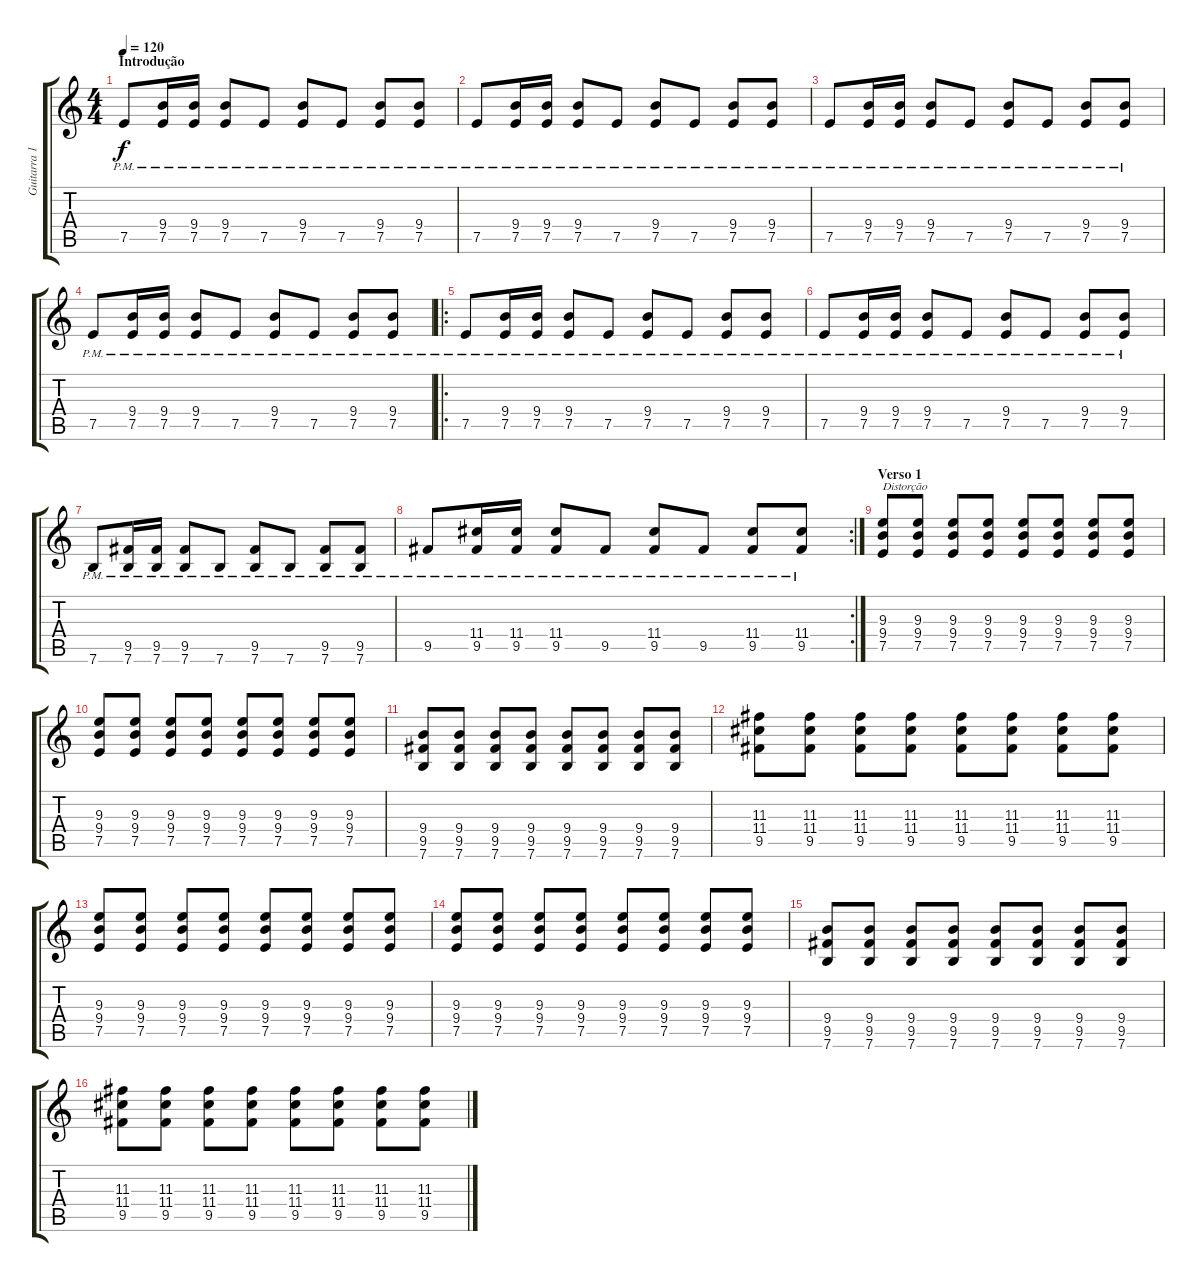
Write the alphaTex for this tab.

\track ("Guitarra 1" "Guitarra 1") {instrument electricguitarmuted}
\staff {score tabs}
\tuning (E4 B3 G3 D3 A2 E2) {hide}
\ts (4 4)
\section ("" "Introdução")
\tempo 120
\clef g2
\ks c
7.5{pm}.8{dy f instrument electricguitarmuted} (9.4{pm} 7.5{pm}).16 (9.4{pm} 7.5{pm}).16 (9.4{pm} 7.5{pm}).8 7.5{pm}.8 (9.4{pm} 7.5{pm}).8 7.5{pm}.8 (9.4{pm} 7.5{pm}).8 (9.4{pm} 7.5{pm}).8 |
7.5{pm}.8 (9.4{pm} 7.5{pm}).16 (9.4{pm} 7.5{pm}).16 (9.4{pm} 7.5{pm}).8 7.5{pm}.8 (9.4{pm} 7.5{pm}).8 7.5{pm}.8 (9.4{pm} 7.5{pm}).8 (9.4{pm} 7.5{pm}).8 |
7.5{pm}.8 (9.4{pm} 7.5{pm}).16 (9.4{pm} 7.5{pm}).16 (9.4{pm} 7.5{pm}).8 7.5{pm}.8 (9.4{pm} 7.5{pm}).8 7.5{pm}.8 (9.4{pm} 7.5{pm}).8 (9.4{pm} 7.5{pm}).8 |
7.5{pm}.8 (9.4{pm} 7.5{pm}).16 (9.4{pm} 7.5{pm}).16 (9.4{pm} 7.5{pm}).8 7.5{pm}.8 (9.4{pm} 7.5{pm}).8 7.5{pm}.8 (9.4{pm} 7.5{pm}).8 (9.4{pm} 7.5{pm}).8 |
\ro
7.5{pm}.8 (9.4{pm} 7.5{pm}).16 (9.4{pm} 7.5{pm}).16 (9.4{pm} 7.5{pm}).8 7.5{pm}.8 (9.4{pm} 7.5{pm}).8 7.5{pm}.8 (9.4{pm} 7.5{pm}).8 (9.4{pm} 7.5{pm}).8 |
7.5{pm}.8 (9.4{pm} 7.5{pm}).16 (9.4{pm} 7.5{pm}).16 (9.4{pm} 7.5{pm}).8 7.5{pm}.8 (9.4{pm} 7.5{pm}).8 7.5{pm}.8 (9.4{pm} 7.5{pm}).8 (9.4{pm} 7.5{pm}).8 |
7.6{pm}.8 (9.5{pm} 7.6{pm}).16 (9.5{pm} 7.6{pm}).16 (9.5{pm} 7.6{pm}).8 7.6{pm}.8 (9.5{pm} 7.6{pm}).8 7.6{pm}.8 (9.5{pm} 7.6{pm}).8 (9.5{pm} 7.6{pm}).8 |
\rc 2
9.5{pm}.8 (11.4{pm} 9.5{pm}).16 (11.4{pm} 9.5{pm}).16 (11.4{pm} 9.5{pm}).8 9.5{pm}.8 (11.4{pm} 9.5{pm}).8 9.5{pm}.8 (11.4{pm} 9.5{pm}).8 (11.4{pm} 9.5{pm}).8 |
\section ("" "Verso 1")
(9.3 9.4 7.5).8{txt "Distorção" instrument distortionguitar} (9.3 9.4 7.5).8 (9.3 9.4 7.5).8 (9.3 9.4 7.5).8 (9.3 9.4 7.5).8 (9.3 9.4 7.5).8 (9.3 9.4 7.5).8 (9.3 9.4 7.5).8 |
(9.3 9.4 7.5).8 (9.3 9.4 7.5).8 (9.3 9.4 7.5).8 (9.3 9.4 7.5).8 (9.3 9.4 7.5).8 (9.3 9.4 7.5).8 (9.3 9.4 7.5).8 (9.3 9.4 7.5).8 |
(9.4 9.5 7.6).8 (9.4 9.5 7.6).8 (9.4 9.5 7.6).8 (9.4 9.5 7.6).8 (9.4 9.5 7.6).8 (9.4 9.5 7.6).8 (9.4 9.5 7.6).8 (9.4 9.5 7.6).8 |
(11.3 11.4 9.5).8 (11.3 11.4 9.5).8 (11.3 11.4 9.5).8 (11.3 11.4 9.5).8 (11.3 11.4 9.5).8 (11.3 11.4 9.5).8 (11.3 11.4 9.5).8 (11.3 11.4 9.5).8 |
(9.3 9.4 7.5).8 (9.3 9.4 7.5).8 (9.3 9.4 7.5).8 (9.3 9.4 7.5).8 (9.3 9.4 7.5).8 (9.3 9.4 7.5).8 (9.3 9.4 7.5).8 (9.3 9.4 7.5).8 |
(9.3 9.4 7.5).8 (9.3 9.4 7.5).8 (9.3 9.4 7.5).8 (9.3 9.4 7.5).8 (9.3 9.4 7.5).8 (9.3 9.4 7.5).8 (9.3 9.4 7.5).8 (9.3 9.4 7.5).8 |
(9.4 9.5 7.6).8 (9.4 9.5 7.6).8 (9.4 9.5 7.6).8 (9.4 9.5 7.6).8 (9.4 9.5 7.6).8 (9.4 9.5 7.6).8 (9.4 9.5 7.6).8 (9.4 9.5 7.6).8 |
(11.3 11.4 9.5).8 (11.3 11.4 9.5).8 (11.3 11.4 9.5).8 (11.3 11.4 9.5).8 (11.3 11.4 9.5).8 (11.3 11.4 9.5).8 (11.3 11.4 9.5).8 (11.3 11.4 9.5).8
